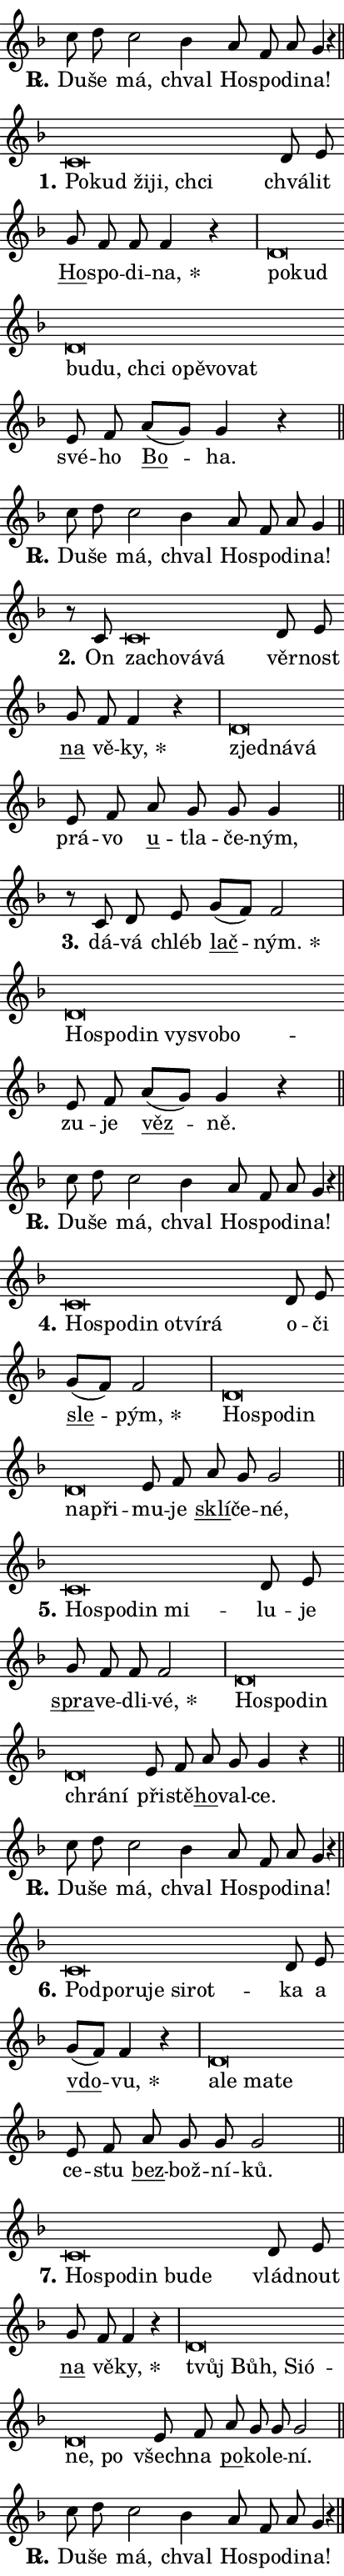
\version "2.22.1"
\header { tagline = "" }
\paper {
  indent = 0\cm
  top-margin = 0\cm
  right-margin = 0\cm
  bottom-margin = 0\cm
  left-margin = 0\cm
  paper-width = 7\cm
  page-breaking = #ly:one-page-breaking
  system-system-spacing.basic-distance = #11
  score-system-spacing.basic-distance = #11
  ragged-last = ##f
}


%% Author: Thomas Morley
%% https://lists.gnu.org/archive/html/lilypond-user/2020-05/msg00002.html
#(define (line-position grob)
"Returns position of @var[grob} in current system:
   @code{'start}, if at first time-step
   @code{'end}, if at last time-step
   @code{'middle} otherwise
"
  (let* ((col (ly:item-get-column grob))
         (ln (ly:grob-object col 'left-neighbor))
         (rn (ly:grob-object col 'right-neighbor))
         (col-to-check-left (if (ly:grob? ln) ln col))
         (col-to-check-right (if (ly:grob? rn) rn col))
         (break-dir-left
           (and
             (ly:grob-property col-to-check-left 'non-musical #f)
             (ly:item-break-dir col-to-check-left)))
         (break-dir-right
           (and
             (ly:grob-property col-to-check-right 'non-musical #f)
             (ly:item-break-dir col-to-check-right))))
        (cond ((eqv? 1 break-dir-left) 'start)
              ((eqv? -1 break-dir-right) 'end)
              (else 'middle))))

#(define (tranparent-at-line-position vctor)
  (lambda (grob)
  "Relying on @code{line-position} select the relevant enry from @var{vctor}.
Used to determine transparency,"
    (case (line-position grob)
      ((end) (not (vector-ref vctor 0)))
      ((middle) (not (vector-ref vctor 1)))
      ((start) (not (vector-ref vctor 2))))))

noteHeadBreakVisibility =
#(define-music-function (break-visibility)(vector?)
"Makes @code{NoteHead}s transparent relying on @var{break-visibility}"
#{
  \override NoteHead.transparent =
    #(tranparent-at-line-position break-visibility)
#})

#(define delete-ledgers-for-transparent-note-heads
  (lambda (grob)
    "Reads whether a @code{NoteHead} is transparent.
If so this @code{NoteHead} is removed from @code{'note-heads} from
@var{grob}, which is supposed to be @code{LedgerLineSpanner}.
As a result ledgers are not printed for this @code{NoteHead}"
    (let* ((nhds-array (ly:grob-object grob 'note-heads))
           (nhds-list
             (if (ly:grob-array? nhds-array)
                 (ly:grob-array->list nhds-array)
                 '()))
           ;; Relies on the transparent-property being done before
           ;; Staff.LedgerLineSpanner.after-line-breaking is executed.
           ;; This is fragile ...
           (to-keep
             (remove
               (lambda (nhd)
                 (ly:grob-property nhd 'transparent #f))
               nhds-list)))
      ;; TODO find a better method to iterate over grob-arrays, similiar
      ;; to filter/remove etc for lists
      ;; For now rebuilt from scratch
      (set! (ly:grob-object grob 'note-heads)  '())
      (for-each
        (lambda (nhd)
          (ly:pointer-group-interface::add-grob grob 'note-heads nhd))
        to-keep))))

hideNotes = {
  \noteHeadBreakVisibility #begin-of-line-visible
}
unHideNotes = {
  \noteHeadBreakVisibility #all-visible
}

% work-around for resetting accidentals
% https://lilypond.org/doc/v2.23/Documentation/notation/displaying-rhythms#unmetered-music
cadenzaMeasure = {
  \cadenzaOff
  \partial 1024 s1024
  \cadenzaOn
}

#(define-markup-command (accent layout props text) (markup?)
  "Underline accented syllable"
  (interpret-markup layout props
    #{\markup \override #'(offset . 4.3) \underline { #text }#}))

responsum = \markup \concat {
  "R" \hspace #-1.05 \path #0.1 #'((moveto 0 0.07) (lineto 0.9 0.8)) \hspace #0.05 "."
}

\layout {
    \context {
        \Staff
        \remove "Time_signature_engraver"
        \override LedgerLineSpanner.after-line-breaking = #delete-ledgers-for-transparent-note-heads
    }
    \context {
        \Voice {
            \override NoteHead.output-attributes = #'((class . "notehead"))
            \override Hairpin.height = #0.55
        }
    }
    \context {
        \Lyrics {
            \override StanzaNumber.output-attributes = #'((class . "stanzanumber"))
            \override LyricSpace.minimum-distance = #0.9
            \override LyricText.font-name = #"TeX Gyre Schola"
            \override LyricText.font-size = 1
            \override StanzaNumber.font-name = #"TeX Gyre Schola Bold"
            \override StanzaNumber.font-size = 1
        }
    }
}

% magnetic-lyrics.ily
%
%   written by
%     Jean Abou Samra <jean@abou-samra.fr>
%     Werner Lemberg <wl@gnu.org>
%
%   adapted by
%     Jiri Hon <jiri.hon@gmail.com>
%
% Version 2022-Apr-15

% https://www.mail-archive.com/lilypond-user@gnu.org/msg149350.html

#(define (Left_hyphen_pointer_engraver context)
   "Collect syllable-hyphen-syllable occurrences in lyrics and store
them in properties.  This engraver only looks to the left.  For
example, if the lyrics input is @code{foo -- bar}, it does the
following.

@itemize @bullet
@item
Set the @code{text} property of the @code{LyricHyphen} grob between
@q{foo} and @q{bar} to @code{foo}.

@item
Set the @code{left-hyphen} property of the @code{LyricText} grob with
text @q{foo} to the @code{LyricHyphen} grob between @q{foo} and
@q{bar}.
@end itemize

Use this auxiliary engraver in combination with the
@code{lyric-@/text::@/apply-@/magnetic-@/offset!} hook."
   (let ((hyphen #f)
         (text #f))
     (make-engraver
      (acknowledgers
       ((lyric-syllable-interface engraver grob source-engraver)
        (set! text grob)))
      (end-acknowledgers
       ((lyric-hyphen-interface engraver grob source-engraver)
        ;(when (not (grob::has-interface grob 'lyric-space-interface))
          (set! hyphen grob)));)
      ((stop-translation-timestep engraver)
       (when (and text hyphen)
         (ly:grob-set-object! text 'left-hyphen hyphen))
       (set! text #f)
       (set! hyphen #f)))))

#(define (lyric-text::apply-magnetic-offset! grob)
   "If the space between two syllables is less than the value in
property @code{LyricText@/.details@/.squash-threshold}, move the right
syllable to the left so that it gets concatenated with the left
syllable.

Use this function as a hook for
@code{LyricText@/.after-@/line-@/breaking} if the
@code{Left_@/hyphen_@/pointer_@/engraver} is active."
   (let ((hyphen (ly:grob-object grob 'left-hyphen #f)))
     (when hyphen
       (let ((left-text (ly:spanner-bound hyphen LEFT)))
         (when (grob::has-interface left-text 'lyric-syllable-interface)
           (let* ((common (ly:grob-common-refpoint grob left-text X))
                  (this-x-ext (ly:grob-extent grob common X))
                  (left-x-ext
                   (begin
                     ;; Trigger magnetism for left-text.
                     (ly:grob-property left-text 'after-line-breaking)
                     (ly:grob-extent left-text common X)))
                  ;; `delta` is the gap width between two syllables.
                  (delta (- (interval-start this-x-ext)
                            (interval-end left-x-ext)))
                  (details (ly:grob-property grob 'details))
                  (threshold (assoc-get 'squash-threshold details 0.2)))
             (when (< delta threshold)
               (let* (;; We have to manipulate the input text so that
                      ;; ligatures crossing syllable boundaries are not
                      ;; disabled.  For languages based on the Latin
                      ;; script this is essentially a beautification.
                      ;; However, for non-Western scripts it can be a
                      ;; necessity.
                      (lt (ly:grob-property left-text 'text))
                      (rt (ly:grob-property grob 'text))
                      (is-space (grob::has-interface hyphen 'lyric-space-interface))
                      (space (if is-space " " ""))
                      (space-markup (grob-interpret-markup grob " "))
                      (space-size (interval-length (ly:stencil-extent space-markup X)))
                      (extra-delta (if is-space space-size 0))
                      ;; Append new syllable.
                      (ltrt-space (if (and (string? lt) (string? rt))
                                (string-append lt space rt)
                                (make-concat-markup (list lt space rt))))
                      ;; Right-align `ltrt` to the right side.
                      (ltrt-space-markup (grob-interpret-markup
                               grob
                               (make-translate-markup
                                (cons (interval-length this-x-ext) 0)
                                (make-right-align-markup ltrt-space)))))
                 (begin
                   ;; Don't print `left-text`.
                   (ly:grob-set-property! left-text 'stencil #f)
                   ;; Set text and stencil (which holds all collected
                   ;; syllables so far) and shift it to the left.
                   (ly:grob-set-property! grob 'text ltrt-space)
                   (ly:grob-set-property! grob 'stencil ltrt-space-markup)
                   (ly:grob-translate-axis! grob (- (- delta extra-delta)) X))))))))))


#(define (lyric-hyphen::displace-bounds-first grob)
   ;; Make very sure this callback isn't triggered too early.
   (let ((left (ly:spanner-bound grob LEFT))
         (right (ly:spanner-bound grob RIGHT)))
     (ly:grob-property left 'after-line-breaking)
     (ly:grob-property right 'after-line-breaking)
     (ly:lyric-hyphen::print grob)))

squashThreshold = #0.4

\layout {
  \context {
    \Lyrics
    \consists #Left_hyphen_pointer_engraver
    \override LyricText.after-line-breaking =
      #lyric-text::apply-magnetic-offset!
    \override LyricHyphen.stencil = #lyric-hyphen::displace-bounds-first
    \override LyricText.details.squash-threshold = \squashThreshold
    \override LyricHyphen.minimum-distance = 0
    \override LyricHyphen.minimum-length = \squashThreshold
  }
}

squash = \override LyricText.details.squash-threshold = 9999
unSquash = \override LyricText.details.squash-threshold = \squashThreshold

left = \override LyricText.self-alignment-X = #LEFT
unLeft = \revert LyricText.self-alignment-X

starOffset = #(lambda (grob) 
                (let ((x_offset (ly:self-alignment-interface::aligned-on-x-parent grob)))
                  (if (= x_offset 0) 0 (+ x_offset 1.2))))

star = #(define-music-function (syllable)(string?)
"Append star separator at the end of a syllable"
#{
  \once \override LyricText.X-offset = #starOffset
  \lyricmode { \markup {
    #syllable
    \override #'((font-name . "TeX Gyre Schola Bold")) \hspace #0.2 \lower #0.65 \larger "*"
  } }
#})

starAccent = #(define-music-function (syllable)(string?)
"Append star separator at the end of a syllable and make accent"
#{
  \once \override LyricText.X-offset = #starOffset
  \lyricmode { \markup {
    \accent #syllable
    \override #'((font-name . "TeX Gyre Schola Bold")) \hspace #0.2 \lower #0.65 \larger "*"
  } }
#})

breath = #(define-music-function (syllable)(string?)
"Append breathing indicator at the end of a syllable"
#{
  \lyricmode { \markup { #syllable "+" } }
#})

optionalBreath = #(define-music-function (syllable)(string?)
"Append optional breathing indicator at the end of a syllable"
#{
  \lyricmode { \markup { #syllable "(+)" } }
#})


\score {
    <<
        \new Voice = "melody" { \cadenzaOn \key f \major \relative { c''8 d c2 bes4 a8 f a g4 r \cadenzaMeasure \bar "||" \break }
\relative { c'\breve*1/16 \hideNotes \breve*1/16 \bar "" \breve*1/16 \bar "" \breve*1/16 \breve*1/16 \bar "" \unHideNotes d8 e \bar "" g f f f4 r \cadenzaMeasure \bar "|" d\breve*1/16 \hideNotes \breve*1/16 \bar "" \breve*1/16 \bar "" \breve*1/16 \bar "" \breve*1/16 \bar "" \breve*1/16 \bar "" \breve*1/16 \bar "" \breve*1/16 \breve*1/16 \bar "" \unHideNotes e8 f \bar "" a[( g)] g4 r \cadenzaMeasure \bar "||" \break }
\relative { c''8 d c2 bes4 a8 f a g4 \cadenzaMeasure \bar "||" \break }
\relative { r8 c'8 c\breve*1/16 \hideNotes \breve*1/16 \bar "" \breve*1/16 \breve*1/16 \bar "" \unHideNotes d8 e \bar "" g f f4 r \cadenzaMeasure \bar "|" d\breve*1/16 \hideNotes \breve*1/16 \breve*1/16 \bar "" \unHideNotes e8 f \bar "" a g g g4 \cadenzaMeasure \bar "||" \break }
\relative { r8 c' d8 e \bar "" g[( f)] f2 \cadenzaMeasure \bar "|" d\breve*1/16 \hideNotes \breve*1/16 \bar "" \breve*1/16 \bar "" \breve*1/16 \bar "" \breve*1/16 \breve*1/16 \bar "" \unHideNotes e8 f \bar "" a[( g)] g4 r \cadenzaMeasure \bar "||" \break }
\relative { c''8 d c2 bes4 a8 f a g4 r \cadenzaMeasure \bar "||" \break }
\relative { c'\breve*1/16 \hideNotes \breve*1/16 \bar "" \breve*1/16 \bar "" \breve*1/16 \bar "" \breve*1/16 \breve*1/16 \bar "" \unHideNotes d8 e \bar "" g[( f)] f2 \cadenzaMeasure \bar "|" d\breve*1/16 \hideNotes \breve*1/16 \bar "" \breve*1/16 \bar "" \breve*1/16 \breve*1/16 \bar "" \unHideNotes e8 f \bar "" a g g2 \cadenzaMeasure \bar "||" \break }
\relative { c'\breve*1/16 \hideNotes \breve*1/16 \bar "" \breve*1/16 \breve*1/16 \bar "" \unHideNotes d8 e \bar "" g f f f2 \cadenzaMeasure \bar "|" d\breve*1/16 \hideNotes \breve*1/16 \bar "" \breve*1/16 \bar "" \breve*1/16 \breve*1/16 \bar "" \unHideNotes e8 f \bar "" a g g4 r \cadenzaMeasure \bar "||" \break }
\relative { c''8 d c2 bes4 a8 f a g4 r \cadenzaMeasure \bar "||" \break }
\relative { c'\breve*1/16 \hideNotes \breve*1/16 \bar "" \breve*1/16 \bar "" \breve*1/16 \bar "" \breve*1/16 \breve*1/16 \bar "" \unHideNotes d8 e \bar "" g[( f)] f4 r \cadenzaMeasure \bar "|" d\breve*1/16 \hideNotes \breve*1/16 \bar "" \breve*1/16 \breve*1/16 \bar "" \unHideNotes e8 f \bar "" a g g g2 \cadenzaMeasure \bar "||" \break }
\relative { c'\breve*1/16 \hideNotes \breve*1/16 \bar "" \breve*1/16 \bar "" \breve*1/16 \breve*1/16 \bar "" \unHideNotes d8 e \bar "" g f f4 r \cadenzaMeasure \bar "|" d\breve*1/16 \hideNotes \breve*1/16 \bar "" \breve*1/16 \bar "" \breve*1/16 \bar "" \breve*1/16 \breve*1/16 \bar "" \unHideNotes e8 f \bar "" a g g g2 \cadenzaMeasure \bar "||" \break }
\relative { c''8 d c2 bes4 a8 f a g4 r \cadenzaMeasure \bar "||" \break } \bar "|." }
        \new Lyrics \lyricsto "melody" { \lyricmode { \set stanza = \responsum
Du -- še má, chval Ho -- spo -- di -- na!
\set stanza = "1."
\left Po -- \squash kud ži -- ji, chci \unLeft \unSquash chvá -- lit \markup \accent Ho -- spo -- di -- \star na, \left po -- \squash kud bu -- du, chci o -- pě -- vo -- vat \unLeft \unSquash své -- ho \markup \accent Bo -- ha.
\set stanza = \responsum
Du -- še má, chval Ho -- spo -- di -- na!
\set stanza = "2."
On \left za -- \squash cho -- vá -- vá \unLeft \unSquash věr -- nost \markup \accent na vě -- \star ky, \left zjed -- \squash ná -- vá \unLeft \unSquash prá -- vo \markup \accent u -- tla -- če -- ným,
\set stanza = "3."
dá -- vá chléb \markup \accent lač -- \star ným. \left Ho -- \squash spo -- din vy -- svo -- bo -- \unLeft \unSquash zu -- je \markup \accent věz -- ně.
\set stanza = \responsum
Du -- še má, chval Ho -- spo -- di -- na!
\set stanza = "4."
\left Ho -- \squash spo -- din o -- tví -- rá \unLeft \unSquash o -- či \markup \accent sle -- \star pým, \left Ho -- \squash spo -- din na -- při -- \unLeft \unSquash mu -- je \markup \accent sklí -- če -- né,
\set stanza = "5."
\left Ho -- \squash spo -- din mi -- \unLeft \unSquash lu -- je \markup \accent spra -- ve -- dli -- \star vé, \left Ho -- \squash spo -- din chrá -- ní \unLeft \unSquash při -- stě -- \markup \accent ho -- val -- ce.
\set stanza = \responsum
Du -- še má, chval Ho -- spo -- di -- na!
\set stanza = "6."
\left Pod -- \squash po -- ru -- je si -- rot -- \unLeft \unSquash ka a \markup \accent vdo -- \star vu, \left a -- \squash le ma -- te \unLeft \unSquash ce -- stu \markup \accent bez -- bož -- ní -- ků.
\set stanza = "7."
\left Ho -- \squash spo -- din bu -- de \unLeft \unSquash vlád -- nout \markup \accent na vě -- \star ky, \left tvůj \squash Bůh, Si -- ó -- ne, po \unLeft \unSquash všech -- na \markup \accent po -- ko -- le -- ní.
\set stanza = \responsum
Du -- še má, chval Ho -- spo -- di -- na! } }
    >>
    \layout {}
}
